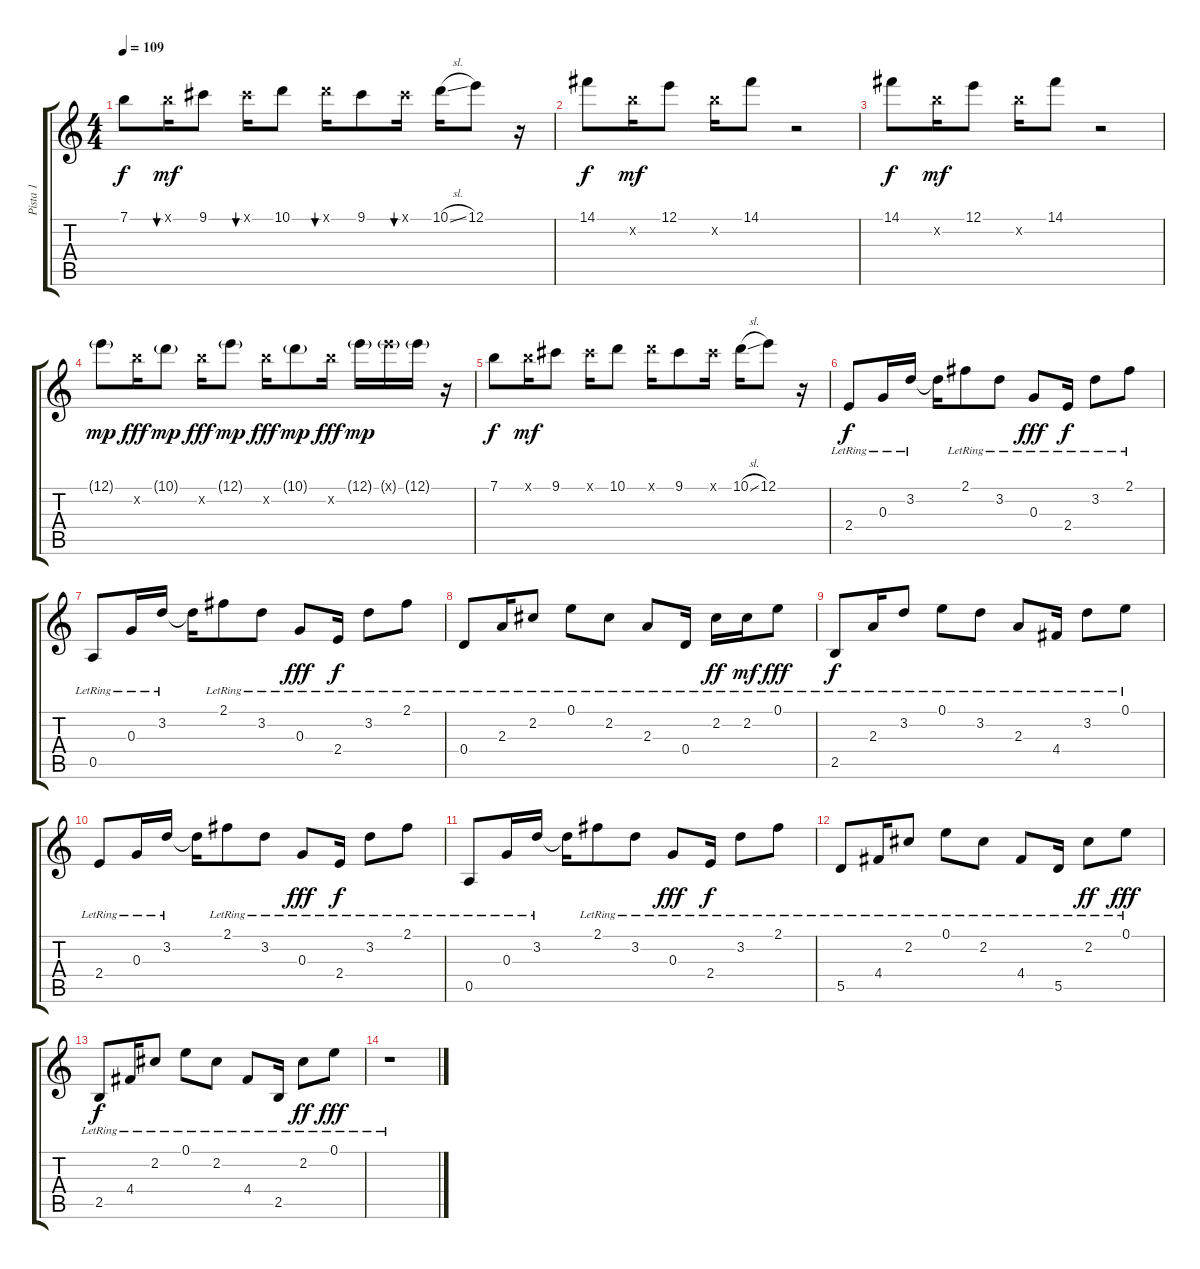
\track ("Pista 1" "Pista 1") {instrument acousticguitarsteel}
\staff {score tabs}
\tuning (E4 B3 G3 D3 A2 E2) {hide}
\ts (4 4)
\tempo 109
\clef g2
\ks c
7.1.8{dy f} 7.1{x}.16{bu 30 dy mf} 9.1.8 9.1{x}.16{bu 30} 10.1.8 10.1{x}.16{bu 30} 9.1.8 9.1{x}.16{bu 30} 10.1{sl}.16 12.1.8 r.16 |
14.1.8{dy f} 12.2{x}.16{dy mf} 12.1.8 12.2{x}.16 14.1.8 r.2 |
14.1.8{dy f} 12.2{x}.16{dy mf} 12.1.8 12.2{x}.16 14.1.8 r.2 |
12.1{g}.8{dy mp} 12.2{x}.16{dy fff} 10.1{g}.8{dy mp} 12.2{x}.16{dy fff} 12.1{g}.8{dy mp} 12.2{x}.16{dy fff} 10.1{g}.8{dy mp} 12.2{x}.16{dy fff} 12.1{g}.16{dy mp} 12.1{g x}.16 12.1{g}.16 r.16 |
7.1.8{dy f} 7.1{x}.16{dy mf} 9.1.8 9.1{x}.16 10.1.8 10.1{x}.16 9.1.8 9.1{x}.16 10.1{sl}.16 12.1.8 r.16 |
2.4{lr}.8{dy f} 0.3{lr}.16 3.2{lr}.16 3.2{t}.16 2.1{lr}.8 3.2{lr}.8 0.3{lr}.8{dy fff} 2.4{lr}.16{dy f} 3.2{lr}.8 2.1{lr}.8 |
0.5{lr}.8 0.3{lr}.16 3.2{lr}.16 3.2{t}.16 2.1{lr}.8 3.2{lr}.8 0.3{lr}.8{dy fff} 2.4{lr}.16{dy f} 3.2{lr}.8 2.1{lr}.8 |
0.4{lr}.8 2.3{lr}.16 2.2{lr}.8 0.1{lr}.8 2.2{lr}.8 2.3{lr}.8 0.4{lr}.16 2.2{lr}.16{dy ff} 2.2{lr}.16{dy mf} 0.1{lr}.8{dy fff} |
2.5{lr}.8{dy f} 2.3{lr}.16 3.2{lr}.8 0.1{lr}.8 3.2{lr}.8 2.3{lr}.8 4.4{lr}.16 3.2{lr}.8 0.1{lr}.8 |
2.4{lr}.8 0.3{lr}.16 3.2{lr}.16 3.2{t}.16 2.1{lr}.8 3.2{lr}.8 0.3{lr}.8{dy fff} 2.4{lr}.16{dy f} 3.2{lr}.8 2.1{lr}.8 |
0.5{lr}.8 0.3{lr}.16 3.2{lr}.16 3.2{t}.16 2.1{lr}.8 3.2{lr}.8 0.3{lr}.8{dy fff} 2.4{lr}.16{dy f} 3.2{lr}.8 2.1{lr}.8 |
5.5{lr}.8 4.4{lr}.16 2.2{lr}.8 0.1{lr}.8 2.2{lr}.8 4.4{lr}.8 5.5{lr}.16 2.2{lr}.8{dy ff} 0.1{lr}.8{dy fff} |
2.5{lr}.8{dy f} 4.4{lr}.16 2.2{lr}.8 0.1{lr}.8 2.2{lr}.8 4.4{lr}.8 2.5{lr}.16 2.2{lr}.8{dy ff} 0.1{lr}.8{dy fff} |
r.1
